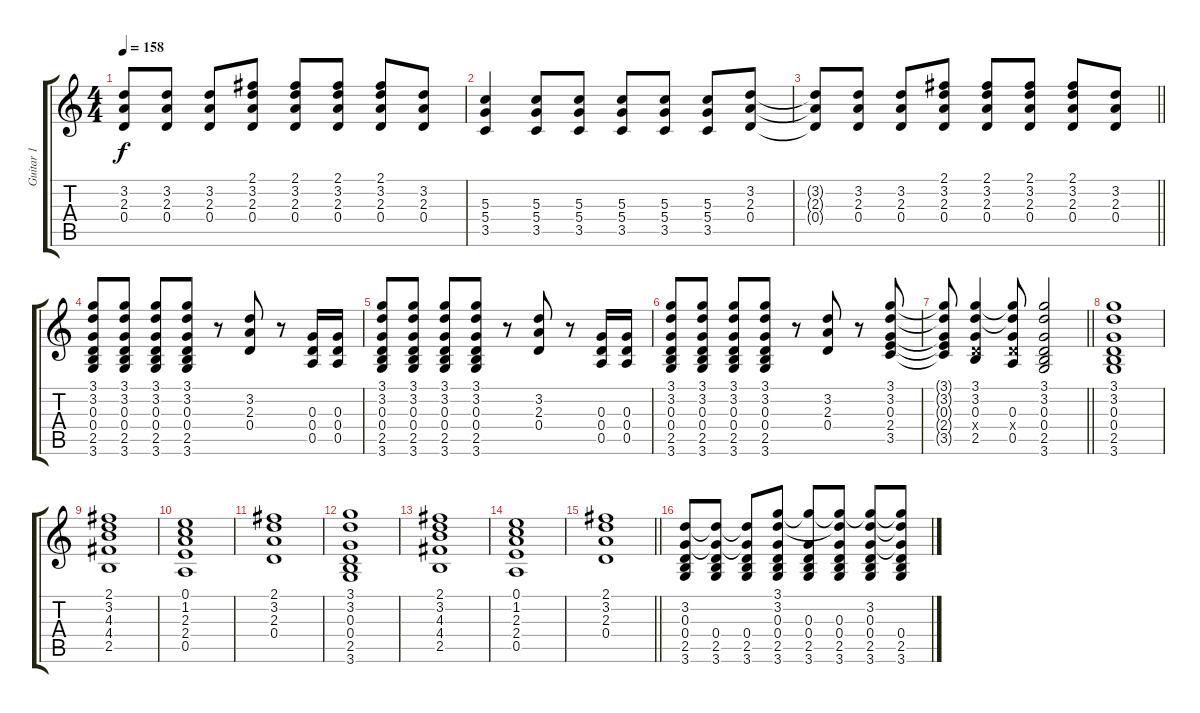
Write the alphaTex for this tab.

\track ("Guitar 1" "Guitar 1") {instrument overdrivenguitar}
\staff {score tabs}
\tuning (E4 B3 G3 D3 A2 E2) {hide}
\ts (4 4)
\tempo 158
\clef g2
\ks c
(3.2{t} 2.3{t} 0.4{t}).8{dy f} (3.2 2.3 0.4).8 (3.2 2.3 0.4).8 (2.1 3.2 2.3 0.4).8 (2.1 3.2 2.3 0.4).8 (2.1 3.2 2.3 0.4).8 (2.1 3.2 2.3 0.4).8 (3.2 2.3 0.4).8 |
(5.3 5.4 3.5).4 (5.3 5.4 3.5).8 (5.3 5.4 3.5).8 (5.3 5.4 3.5).8 (5.3 5.4 3.5).8 (5.3 5.4 3.5).8 (3.2 2.3 0.4).8 |
\barLineRight lightlight
(3.2{t} 2.3{t} 0.4{t}).8 (3.2 2.3 0.4).8 (3.2 2.3 0.4).8 (2.1 3.2 2.3 0.4).8 (2.1 3.2 2.3 0.4).8 (2.1 3.2 2.3 0.4).8 (2.1 3.2 2.3 0.4).8 (3.2 2.3 0.4).8 |
(3.1 3.2 0.3 0.4 2.5 3.6).8{instrument electricguitarclean} (3.1 3.2 0.3 0.4 2.5 3.6).8 (3.1 3.2 0.3 0.4 2.5 3.6).8 (3.1 3.2 0.3 0.4 2.5 3.6).8 r.8 (3.2 2.3 0.4).8 r.8 (0.3 0.4 0.5).16 (0.3 0.4 0.5).16 |
(3.1 3.2 0.3 0.4 2.5 3.6).8 (3.1 3.2 0.3 0.4 2.5 3.6).8 (3.1 3.2 0.3 0.4 2.5 3.6).8 (3.1 3.2 0.3 0.4 2.5 3.6).8 r.8 (3.2 2.3 0.4).8 r.8 (0.3 0.4 0.5).16 (0.3 0.4 0.5).16 |
(3.1 3.2 0.3 0.4 2.5 3.6).8 (3.1 3.2 0.3 0.4 2.5 3.6).8 (3.1 3.2 0.3 0.4 2.5 3.6).8 (3.1 3.2 0.3 0.4 2.5 3.6).8 r.8 (3.2 2.3 0.4).8 r.8 (3.1 3.2 0.3 2.4 3.5).8 |
\barLineRight lightlight
(3.1{t} 3.2{t} 0.3{t} 2.4{t} 3.5{t}).8 (3.1 3.2 0.3 0.4{x} 2.5).4 (3.1{t} 3.2{t} 0.3 0.4{x} 0.5).8 (3.1 3.2 0.3 0.4 2.5 3.6).2 |
(3.1 3.2 0.3 0.4 2.5 3.6).1{balance 8} |
(2.1 3.2 4.3 4.4 2.5).1 |
(0.1 1.2 2.3 2.4 0.5).1 |
(2.1 3.2 2.3 0.4).1 |
(3.1 3.2 0.3 0.4 2.5 3.6).1 |
(2.1 3.2 4.3 4.4 2.5).1 |
(0.1 1.2 2.3 2.4 0.5).1 |
\barLineRight lightlight
(2.1 3.2 2.3 0.4).1 |
(3.2 0.3 0.4 2.5 3.6).8{balance 15} (3.2{t} 0.3{t} 0.4 2.5 3.6).8 (3.2{t} 0.3{t} 0.4 2.5 3.6).8 (3.1 3.2 0.3 0.4 2.5 3.6).8 (3.1{t} 0.3 0.4 2.5 3.6).8 (3.1{t} 3.2{t} 0.3 0.4 2.5 3.6).8 (3.1{t} 3.2 0.3 0.4 2.5 3.6).8 (3.1{t} 3.2{t} 0.3{t} 0.4 2.5 3.6).8
